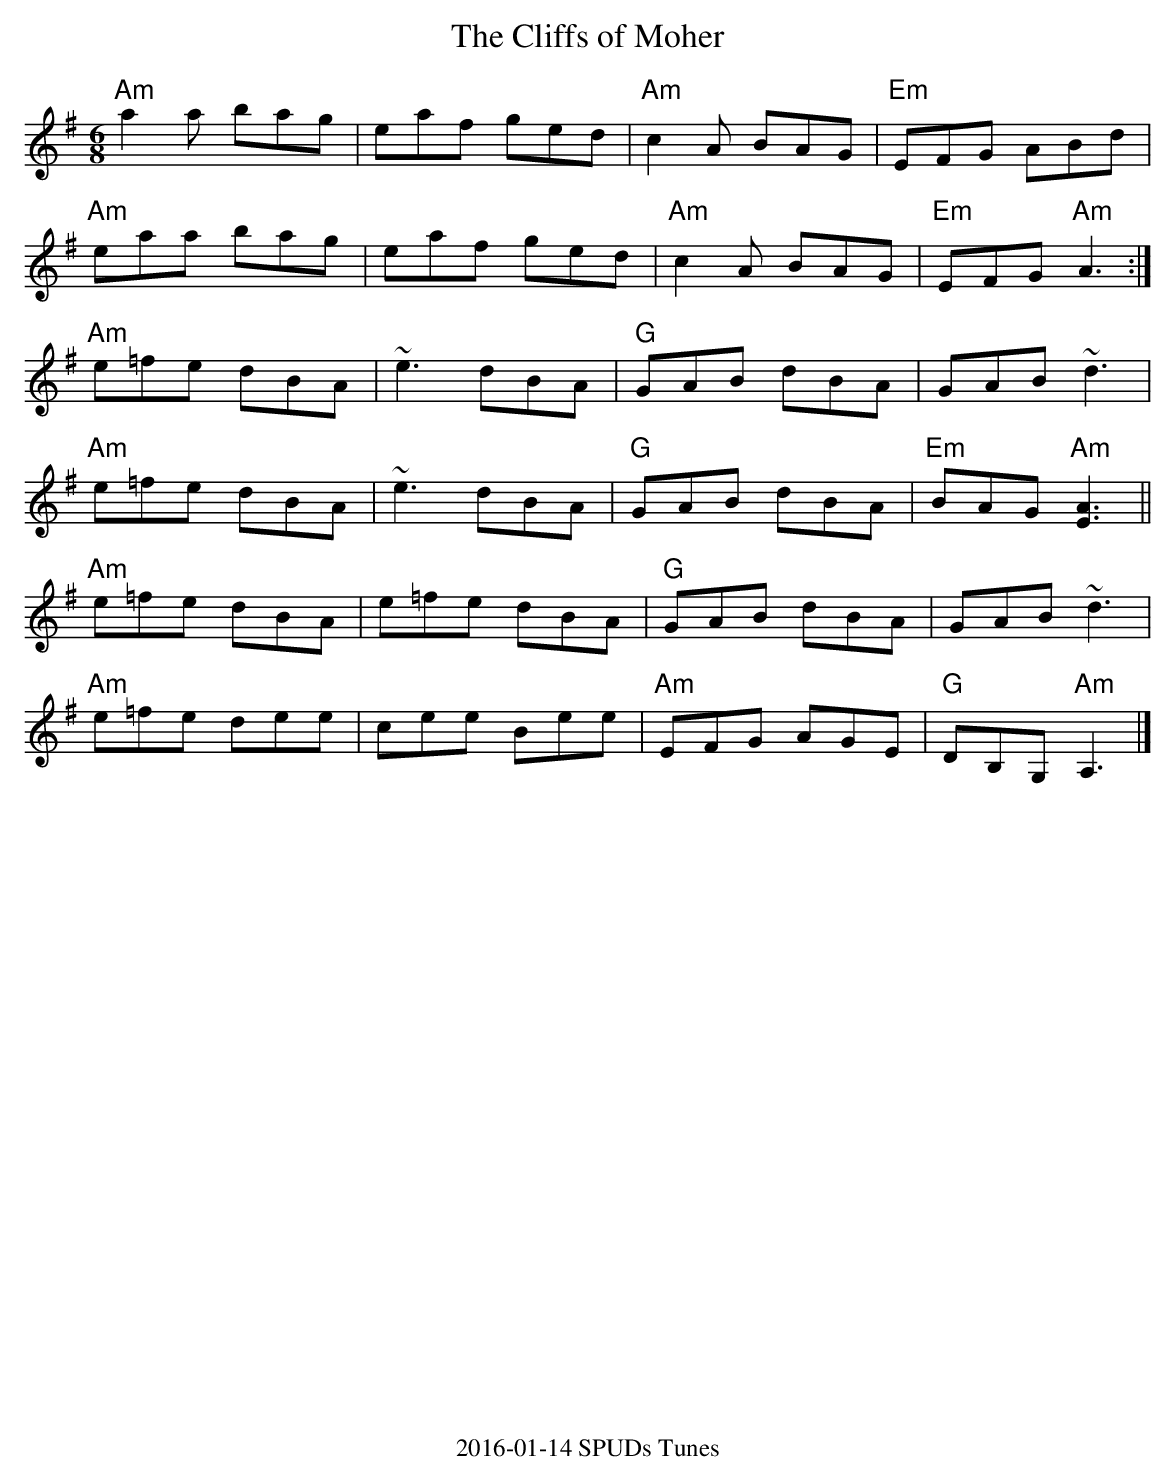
X:1
T:The Cliffs of Moher
M:6/8
K:Ador
"Am" a2a bag|eaf ged |"Am"c2A BAG |"Em"EFG ABd|
"Am"eaa bag|eaf ged|"Am"c2A BAG| "Em"EFG "Am"A3:|
"Am"e=fe dBA | ~e3 dBA |"G"GAB dBA| GAB ~d3|
"Am"e=fe dBA |~e3 dBA|"G"GAB dBA| "Em"BAG "Am"[E3A3]||
"Am"e=fe dBA | e=fe dBA | "G"GAB  dBA | GAB ~d3 |
"Am"e=fe dee| cee Bee|"Am"EFG      AGE|"G" DB,G, "Am" A,3 |]
